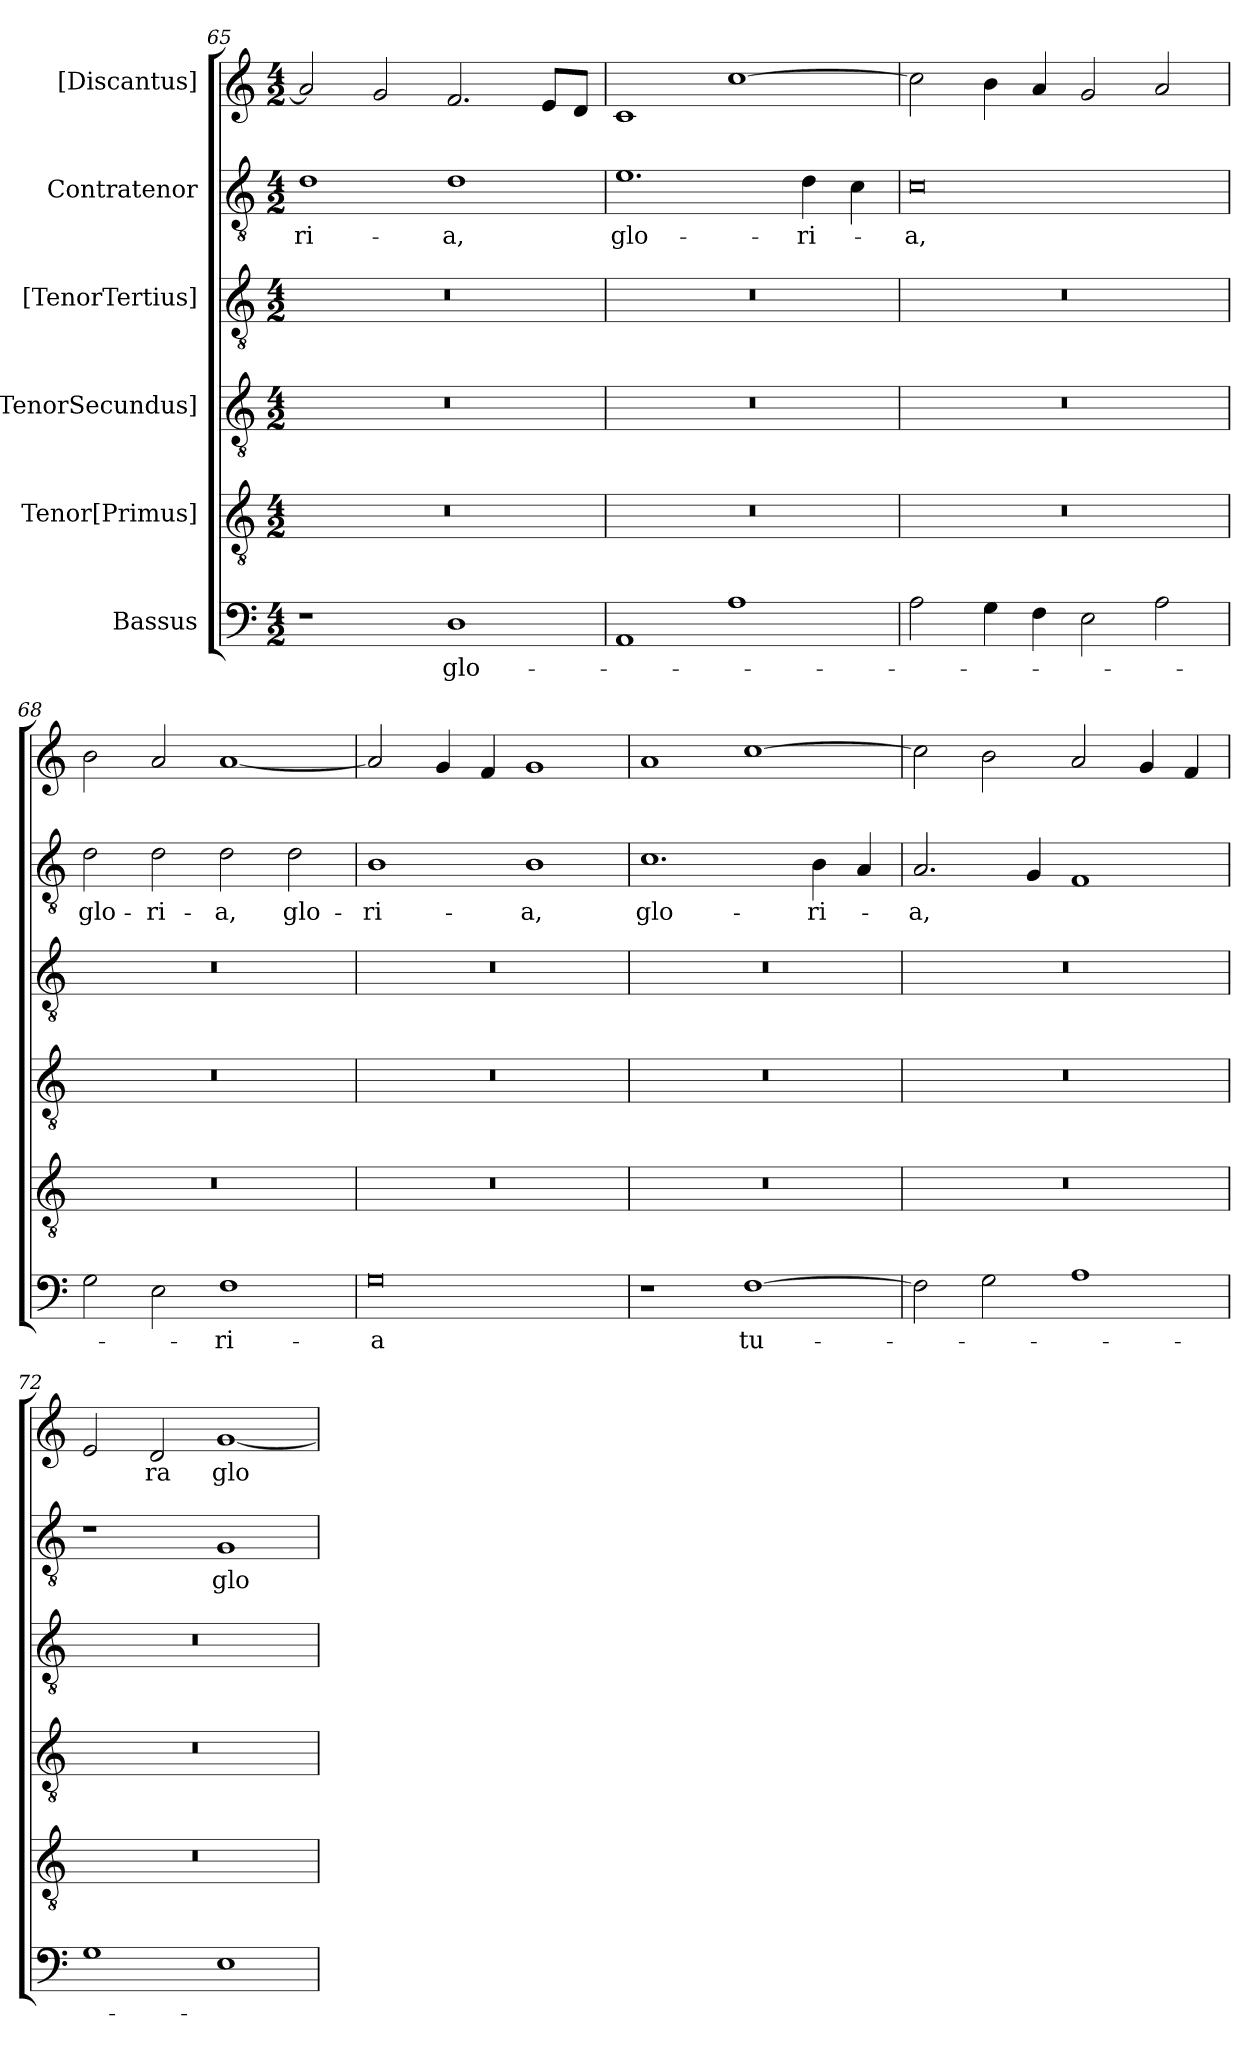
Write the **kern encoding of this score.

**kern	**text	**kern	**kern	**kern	**kern	**text	**kern	**text
*part6	*part6	*part5	*part4	*part3	*part2	*part2	*part1	*part1
*staff6	*staff6	*staff5	*staff4	*staff3	*staff2	*staff2	*staff1	*staff1
*I"Bassus	*	*I"Tenor[Primus]	*I"[TenorSecundus]	*I"[TenorTertius]	*I"Contratenor	*	*I"[Discantus]	*
*clefF4	*	*clefGv2	*clefGv2	*clefGv2	*clefGv2	*	*clefG2	*
*k[]	*	*k[]	*k[]	*k[]	*k[]	*	*k[]	*
*M4/2	*	*M4/2	*M4/2	*M4/2	*M4/2	*	*M4/2	*
=65	=65	=65	=65	=65	=65	=65	=65	=65
1r	.	0r	0r	0r	1d\	-ri-	2a/]	.
.	.	.	.	.	.	.	2g/	.
1D\	glo-	.	.	.	1d\	-a,	2.f/	.
.	.	.	.	.	.	.	8e/L	.
.	.	.	.	.	.	.	8d/J	.
=66	=66	=66	=66	=66	=66	=66	=66	=66
1AA/	.	0r	0r	0r	1.e\	glo-	1c/	.
1A\	.	.	.	.	.	.	[1cc\	.
.	.	.	.	.	4d\	-ri-	.	.
.	.	.	.	.	4c\	.	.	.
=67	=67	=67	=67	=67	=67	=67	=67	=67
2A\	.	0r	0r	0r	0c\	-a,	2cc\]	.
4G\	.	.	.	.	.	.	4b\	.
4F\	.	.	.	.	.	.	4a/	.
2E\	.	.	.	.	.	.	2g/	.
2A\	.	.	.	.	.	.	2a/	.
=68	=68	=68	=68	=68	=68	=68	=68	=68
2G\	.	0r	0r	0r	2d\	glo-	2b\	.
2E\	.	.	.	.	2d\	-ri-	2a/	.
1F\	-ri-	.	.	.	2d\	-a,	[1a/	.
.	.	.	.	.	2d\	glo-	.	.
=69	=69	=69	=69	=69	=69	=69	=69	=69
0G\	-a	0r	0r	0r	1B\	-ri-	2a/]	.
.	.	.	.	.	.	.	4g/	.
.	.	.	.	.	.	.	4f/	.
.	.	.	.	.	1B\	-a,	1g/	.
=70	=70	=70	=70	=70	=70	=70	=70	=70
1r	.	0r	0r	0r	1.c\	glo-	1a/	.
[1F\	tu-	.	.	.	.	.	[1cc\	.
.	.	.	.	.	4B\	-ri-	.	.
.	.	.	.	.	4A/	.	.	.
=71	=71	=71	=71	=71	=71	=71	=71	=71
2F\]	.	0r	0r	0r	2.A/	-a,	2cc\]	.
2G\	.	.	.	.	.	.	2b\	.
.	.	.	.	.	4G/	.	.	.
1A\	.	.	.	.	1F/	.	2a/	.
.	.	.	.	.	.	.	4g/	.
.	.	.	.	.	.	.	4f/	.
=72	=72	=72	=72	=72	=72	=72	=72	=72
1G\	.	0r	0r	0r	1r	.	2e/	.
.	.	.	.	.	.	.	2d/	-ra
1E\	.	.	.	.	1G/	glo-	[1g/	glo-
=	=	=	=	=	=	=	=	=
*-	*-	*-	*-	*-	*-	*-	*-	*-
